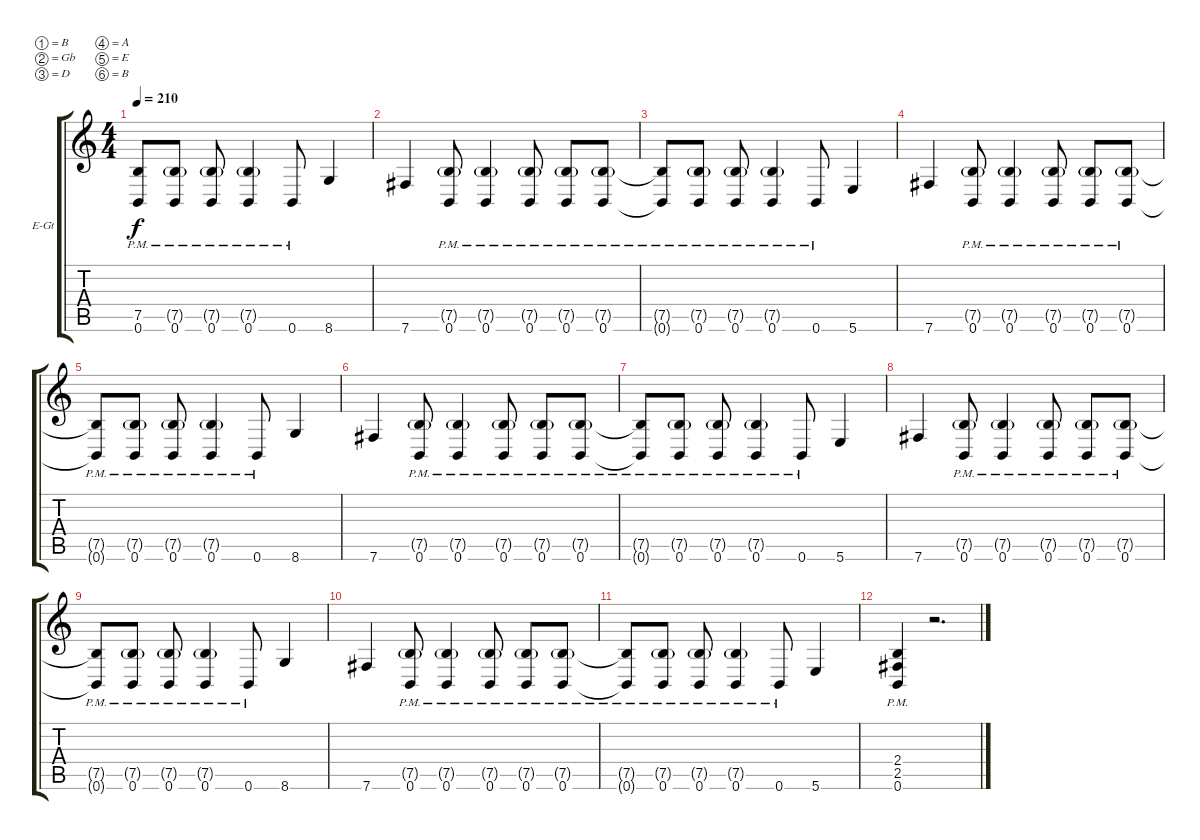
\bracketExtendMode groupsimilarinstruments
\firstSystemTrackNameOrientation horizontal
\otherSystemsTrackNameOrientation horizontal
\track ("Rhythm Guitar" "E-Gt") {instrument distortionguitar}
\staff {score tabs}
\tuning (B3 Gb3 D3 A2 E2 B1)
\ts (4 4)
\tempo 210
\clef g2
\ks c
(0.6{pm t} 7.5{pm t}).8{dy f} (7.5{g pm} 0.6{pm}).8 (0.6{pm} 7.5{g pm}).8 (7.5{g pm} 0.6{pm}).4 0.6{pm}.8 8.6.4 |
7.6.4 (0.6{pm} 7.5{g pm}).8 (7.5{g pm} 0.6{pm}).4 (0.6{pm} 7.5{g pm}).8 (7.5{g pm} 0.6{pm}).8 (0.6{pm} 7.5{g pm}).8 |
(0.6{pm t} 7.5{pm t}).8 (7.5{g pm} 0.6{pm}).8 (0.6{pm} 7.5{g pm}).8 (7.5{g pm} 0.6{pm}).4 0.6{pm}.8 5.6.4 |
7.6.4 (0.6{pm} 7.5{g pm}).8 (7.5{g pm} 0.6{pm}).4 (0.6{pm} 7.5{g pm}).8 (7.5{g pm} 0.6{pm}).8 (0.6{pm} 7.5{g pm}).8 |
(0.6{pm t} 7.5{pm t}).8 (7.5{g pm} 0.6{pm}).8 (0.6{pm} 7.5{g pm}).8 (7.5{g pm} 0.6{pm}).4 0.6{pm}.8 8.6.4 |
7.6.4 (0.6{pm} 7.5{g pm}).8 (7.5{g pm} 0.6{pm}).4 (0.6{pm} 7.5{g pm}).8 (7.5{g pm} 0.6{pm}).8 (0.6{pm} 7.5{g pm}).8 |
(0.6{pm t} 7.5{pm t}).8 (7.5{g pm} 0.6{pm}).8 (0.6{pm} 7.5{g pm}).8 (7.5{g pm} 0.6{pm}).4 0.6{pm}.8 5.6.4 |
7.6.4 (0.6{pm} 7.5{g pm}).8 (7.5{g pm} 0.6{pm}).4 (0.6{pm} 7.5{g pm}).8 (7.5{g pm} 0.6{pm}).8 (0.6{pm} 7.5{g pm}).8 |
(0.6{pm t} 7.5{pm t}).8 (7.5{g pm} 0.6{pm}).8 (0.6{pm} 7.5{g pm}).8 (7.5{g pm} 0.6{pm}).4 0.6{pm}.8 8.6.4 |
7.6.4 (0.6{pm} 7.5{g pm}).8 (7.5{g pm} 0.6{pm}).4 (0.6{pm} 7.5{g pm}).8 (7.5{g pm} 0.6{pm}).8 (0.6{pm} 7.5{g pm}).8 |
(0.6{pm t} 7.5{pm t}).8 (7.5{g pm} 0.6{pm}).8 (0.6{pm} 7.5{g pm}).8 (7.5{g pm} 0.6{pm}).4 0.6{pm}.8 5.6.4 |
(2.4{pm} 2.5{pm} 0.6{pm}).4 r.2{d}
